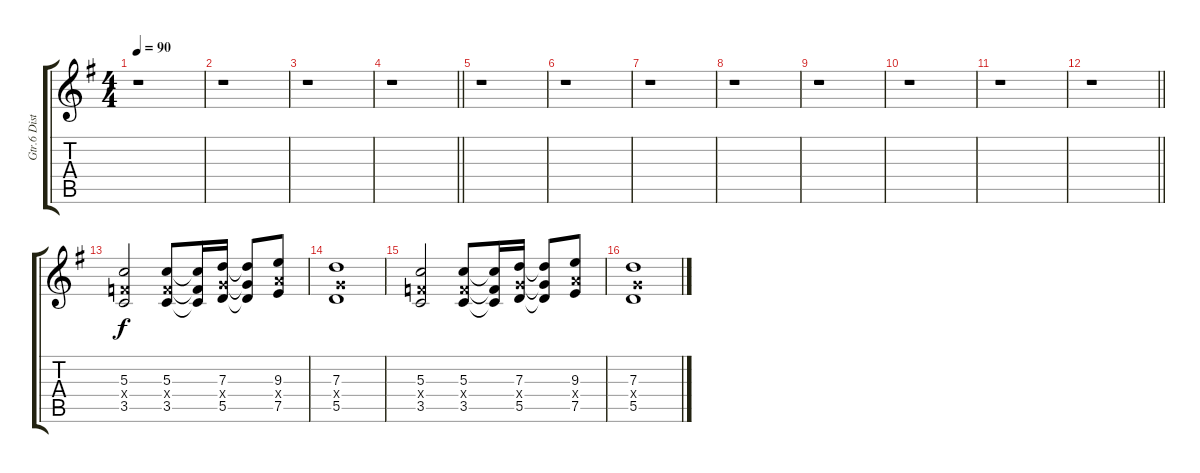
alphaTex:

\track ("Gtr.6 Dist." "Gtr.6 Dist") {instrument distortionguitar}
\staff {score tabs}
\tuning (E4 B3 G3 D3 A2 E2) {hide}
\ts (4 4)
\tempo 90
\clef g2
\ks g
r.1{dy f instrument distortionguitar} |
r.1 |
r.1 |
\barLineRight lightlight
r.1 |
r.1 |
r.1 |
r.1 |
r.1 |
r.1 |
r.1 |
r.1 |
\barLineRight lightlight
r.1 |
(5.3 3.4{x} 3.5).2 (5.3 3.4{x} 3.5).8 (5.3{t} 3.4{t} 3.5{t}).16 (7.3 5.4{x} 5.5).16 (7.3{t} 5.4{t} 5.5{t}).8 (9.3 7.4{x} 7.5).8 |
(7.3 5.4{x} 5.5).1 |
(5.3 3.4{x} 3.5).2 (5.3 3.4{x} 3.5).8 (5.3{t} 3.4{t} 3.5{t}).16 (7.3 5.4{x} 5.5).16 (7.3{t} 5.4{t} 5.5{t}).8 (9.3 7.4{x} 7.5).8 |
(7.3 5.4{x} 5.5).1
